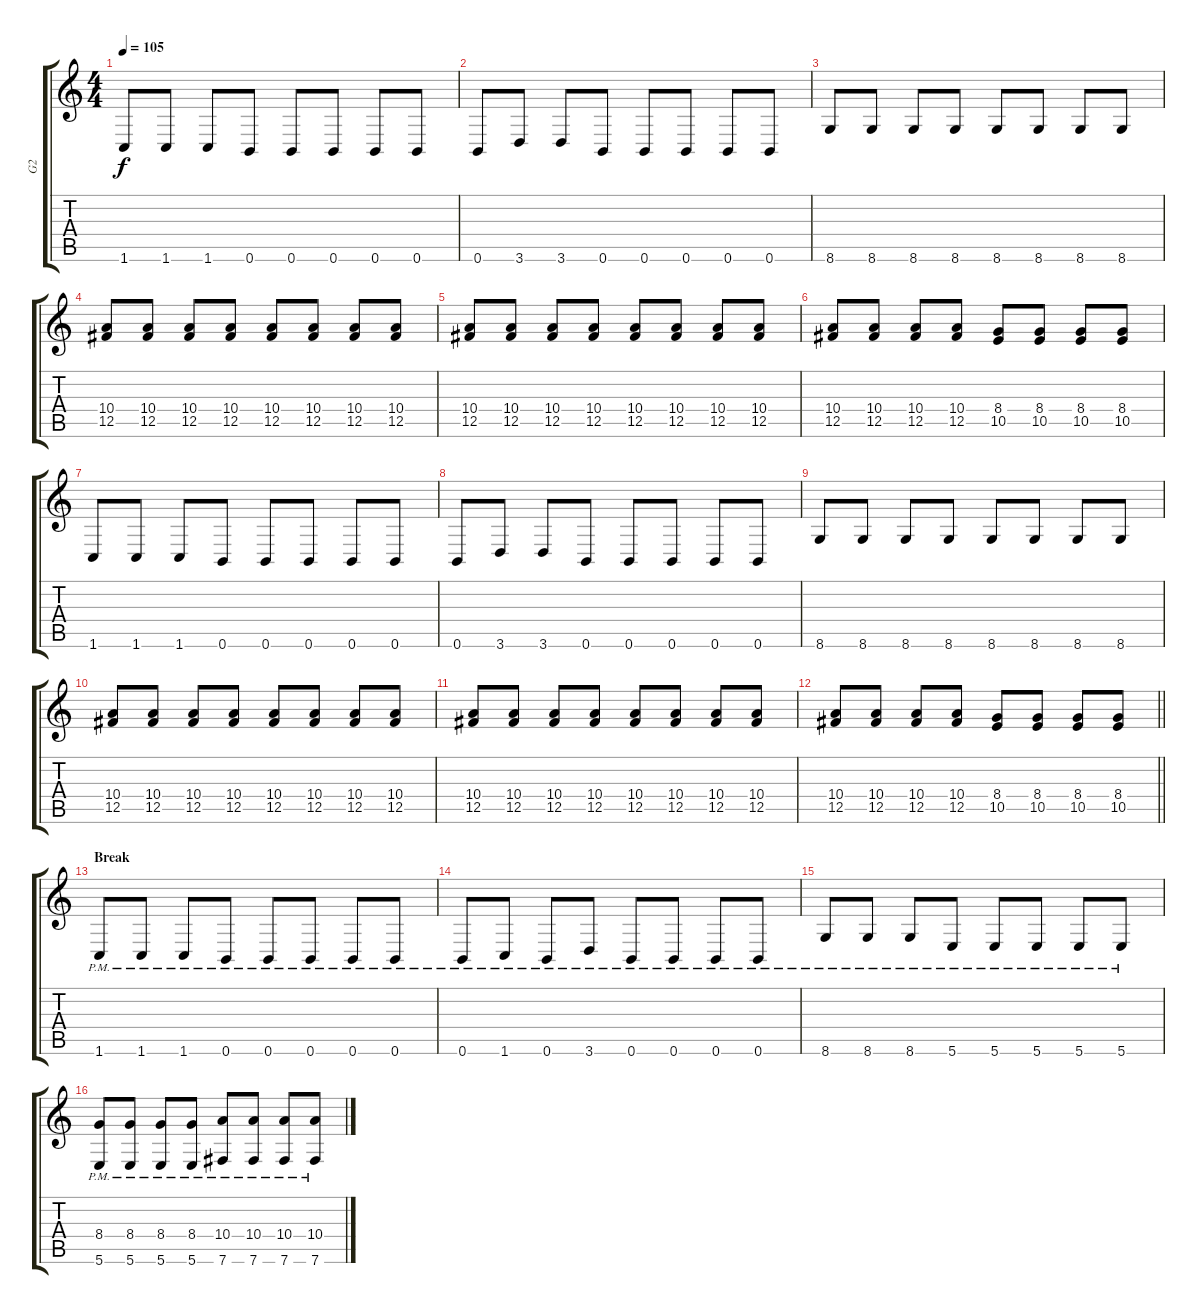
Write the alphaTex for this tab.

\track ("G2" "G2") {instrument distortionguitar}
\staff {score tabs}
\tuning (Db4 Ab3 E3 B2 Gb2 B1) {hide}
\ts (4 4)
\tempo 105
\clef g2
\ks c
1.6.8{dy f} 1.6.8 1.6.8 0.6.8 0.6.8 0.6.8 0.6.8 0.6.8 |
0.6.8 3.6.8 3.6.8 0.6.8 0.6.8 0.6.8 0.6.8 0.6.8 |
8.6.8 8.6.8 8.6.8 8.6.8 8.6.8 8.6.8 8.6.8 8.6.8 |
(10.4 12.5).8 (10.4 12.5).8 (10.4 12.5).8 (10.4 12.5).8 (10.4 12.5).8 (10.4 12.5).8 (10.4 12.5).8 (10.4 12.5).8 |
(10.4 12.5).8 (10.4 12.5).8 (10.4 12.5).8 (10.4 12.5).8 (10.4 12.5).8 (10.4 12.5).8 (10.4 12.5).8 (10.4 12.5).8 |
(10.4 12.5).8 (10.4 12.5).8 (10.4 12.5).8 (10.4 12.5).8 (8.4 10.5).8 (8.4 10.5).8 (8.4 10.5).8 (8.4 10.5).8 |
1.6.8 1.6.8 1.6.8 0.6.8 0.6.8 0.6.8 0.6.8 0.6.8 |
0.6.8 3.6.8 3.6.8 0.6.8 0.6.8 0.6.8 0.6.8 0.6.8 |
8.6.8 8.6.8 8.6.8 8.6.8 8.6.8 8.6.8 8.6.8 8.6.8 |
(10.4 12.5).8 (10.4 12.5).8 (10.4 12.5).8 (10.4 12.5).8 (10.4 12.5).8 (10.4 12.5).8 (10.4 12.5).8 (10.4 12.5).8 |
(10.4 12.5).8 (10.4 12.5).8 (10.4 12.5).8 (10.4 12.5).8 (10.4 12.5).8 (10.4 12.5).8 (10.4 12.5).8 (10.4 12.5).8 |
\barLineRight lightlight
(10.4 12.5).8 (10.4 12.5).8 (10.4 12.5).8 (10.4 12.5).8 (8.4 10.5).8 (8.4 10.5).8 (8.4 10.5).8 (8.4 10.5).8 |
\section ("" "Break")
1.6{pm}.8{instrument overdrivenguitar} 1.6{pm}.8 1.6{pm}.8 0.6{pm}.8 0.6{pm}.8 0.6{pm}.8 0.6{pm}.8 0.6{pm}.8 |
0.6{pm}.8 1.6{pm}.8 0.6{pm}.8 3.6{pm}.8 0.6{pm}.8 0.6{pm}.8 0.6{pm}.8 0.6{pm}.8 |
8.6{pm}.8 8.6{pm}.8 8.6{pm}.8 5.6{pm}.8 5.6{pm}.8 5.6{pm}.8 5.6{pm}.8 5.6{pm}.8 |
(8.4{pm} 5.6{pm}).8 (8.4{pm} 5.6{pm}).8 (8.4{pm} 5.6{pm}).8 (8.4{pm} 5.6{pm}).8 (10.4{pm} 7.6{pm}).8 (10.4{pm} 7.6{pm}).8 (10.4{pm} 7.6{pm}).8 (10.4{pm} 7.6{pm}).8
